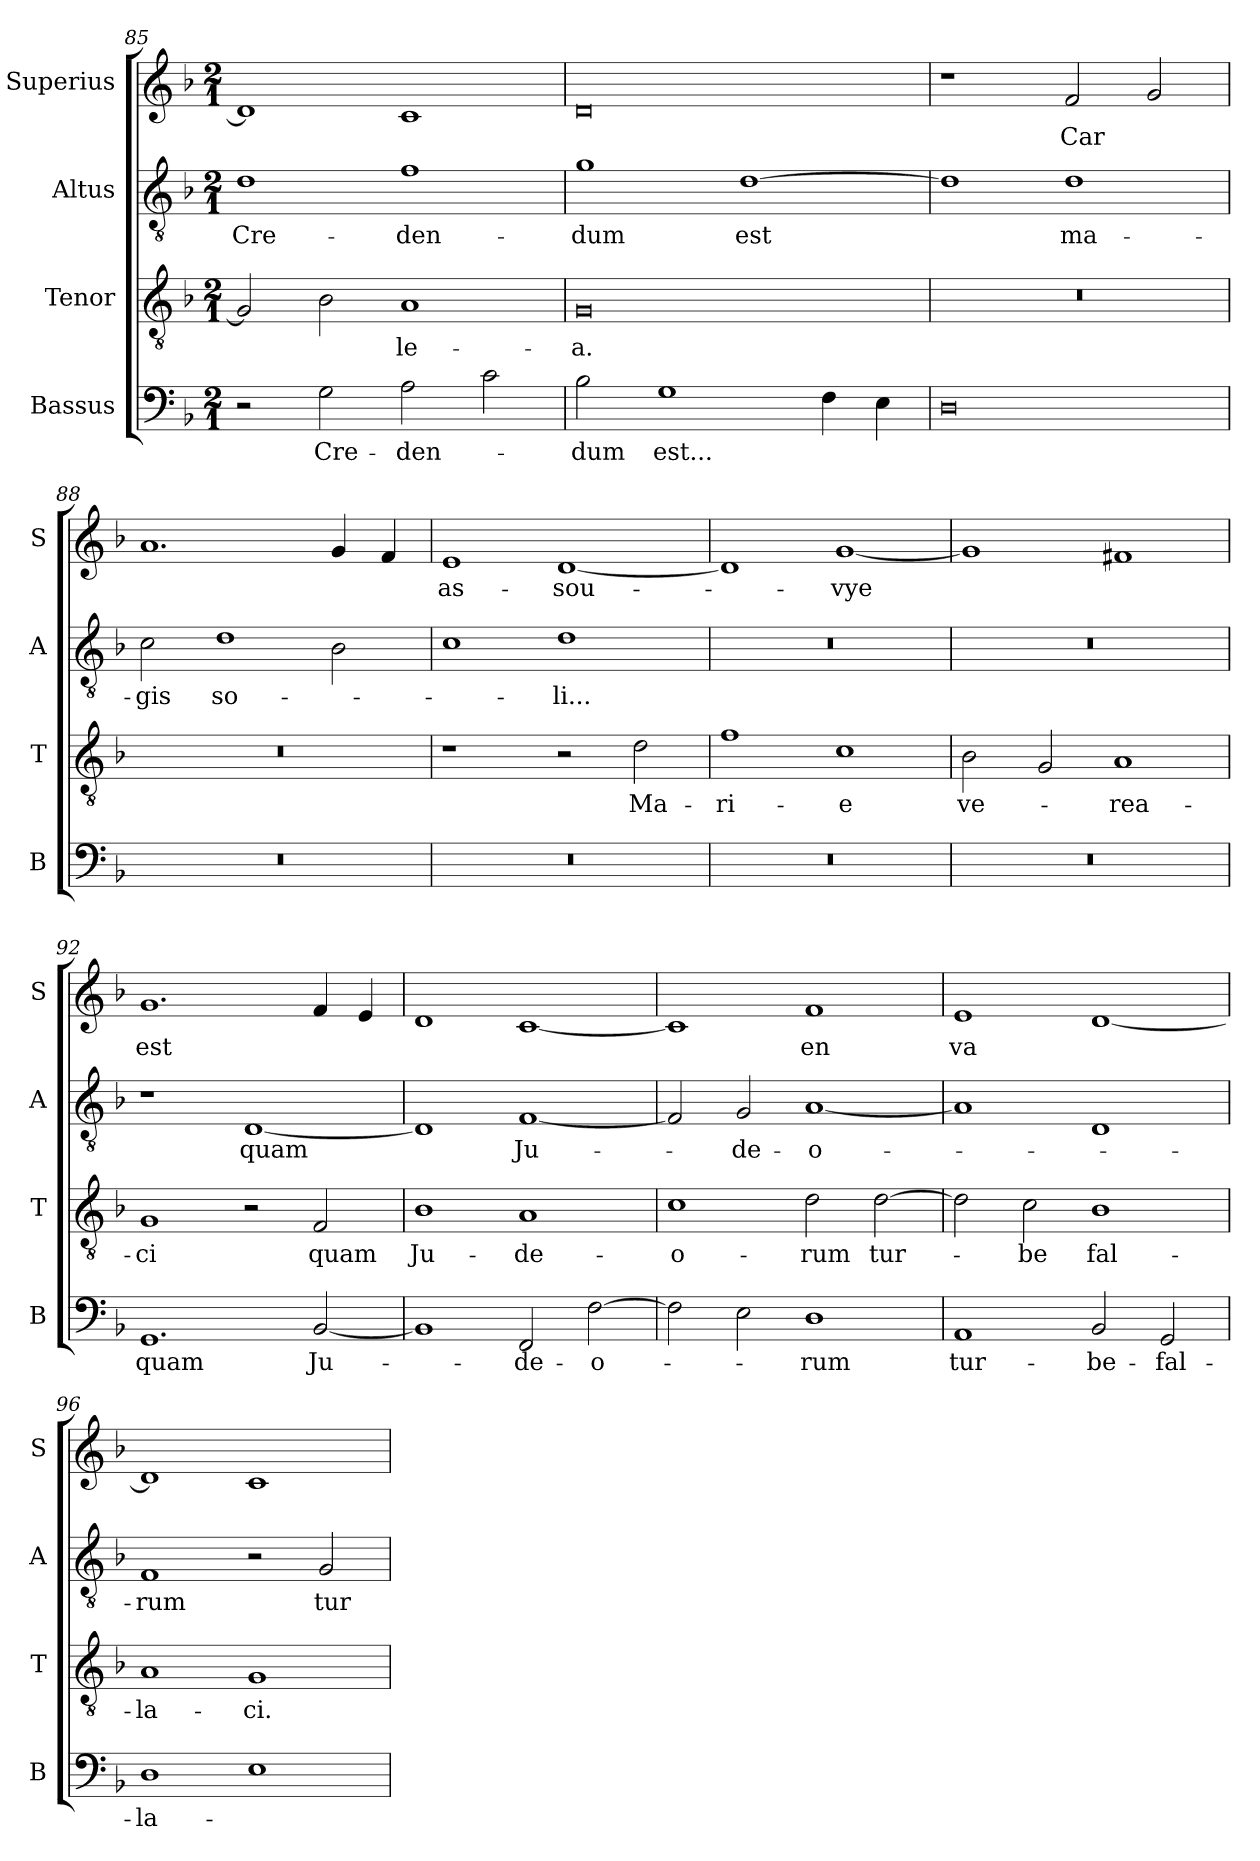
**kern	**text	**kern	**text	**kern	**text	**kern	**text
*part4	*part4	*part3	*part3	*part2	*part2	*part1	*part1
*staff4	*staff4	*staff3	*staff3	*staff2	*staff2	*staff1	*staff1
*I"Bassus	*	*I"Tenor	*	*I"Altus	*	*I"Superius	*
*I'B	*	*I'T	*	*I'A	*	*I'S	*
*clefF4	*	*clefGv2	*	*clefGv2	*	*clefG2	*
*k[b-]	*	*k[b-]	*	*k[b-]	*	*k[b-]	*
*M2/1	*	*M2/1	*	*M2/1	*	*M2/1	*
=85	=85	=85	=85	=85	=85	=85	=85
2r	.	2G/]	.	1d	Cre-	1d]	.
2G\	Cre-	2B-\	.	.	.	.	.
2A\	-den-	1A	-le-	1f	-den-	1c	.
2c\	.	.	.	.	.	.	.
=86	=86	=86	=86	=86	=86	=86	=86
2B-\	-dum	0G	-a.	1g	-dum	0d	.
1G	est...	.	.	.	.	.	.
.	.	.	.	[1d	est	.	.
4F\	.	.	.	.	.	.	.
4E\	.	.	.	.	.	.	.
=87	=87	=87	=87	=87	=87	=87	=87
0D	.	0r	.	1d]	.	1r	.
.	.	.	.	1d	ma-	2f/	Car
.	.	.	.	.	.	2g/	.
=88	=88	=88	=88	=88	=88	=88	=88
0r	.	0r	.	2c\	-gis	1.a	.
.	.	.	.	1d	so-	.	.
.	.	.	.	2B-\	.	4g/	.
.	.	.	.	.	.	4f/	.
=89	=89	=89	=89	=89	=89	=89	=89
0r	.	1r	.	1c	.	1e	as-
.	.	2r	.	1d	-li...	[1d	-sou-
.	.	2d\	Ma-	.	.	.	.
=90	=90	=90	=90	=90	=90	=90	=90
0r	.	1f	-ri-	0r	.	1d]	.
.	.	1c	-e	.	.	[1g	-vye
=91	=91	=91	=91	=91	=91	=91	=91
0r	.	2B-\	ve-	0r	.	1g]	.
.	.	2G/	.	.	.	.	.
.	.	1A	-rea-	.	.	1f#X	.
=92	=92	=92	=92	=92	=92	=92	=92
1.GG	quam	1G	-ci	1r	.	1.g	est
.	.	2r	.	[1D	quam	.	.
[2BB-/	Ju-	2F/	quam	.	.	4f/	.
.	.	.	.	.	.	4e/	.
=93	=93	=93	=93	=93	=93	=93	=93
1BB-]	.	1B-	Ju-	1D]	.	1d	.
2FF/	-de-	1A	-de-	[1F	Ju-	[1c	.
[2F\	-o-	.	.	.	.	.	.
=94	=94	=94	=94	=94	=94	=94	=94
2F\]	.	1c	-o-	2F/]	.	1c]	.
2E\	.	.	.	2G/	-de-	.	.
1D	-rum	2d\	-rum	[1A	-o-	1f	en
.	.	[2d\	tur-	.	.	.	.
=95	=95	=95	=95	=95	=95	=95	=95
1AA	tur-	2d\]	.	1A]	.	1e	va
.	.	2c\	-be	.	.	.	.
2BB-/	-be-	1B-	fal-	1D	.	[1d	.
2GG/	-fal-	.	.	.	.	.	.
=96	=96	=96	=96	=96	=96	=96	=96
1D	-la-	1A	-la-	1F	-rum	1d]	.
1E	.	1G	-ci.	2r	.	1c	.
.	.	.	.	2G/	tur-	.	.
=	=	=	=	=	=	=	=
*-	*-	*-	*-	*-	*-	*-	*-
